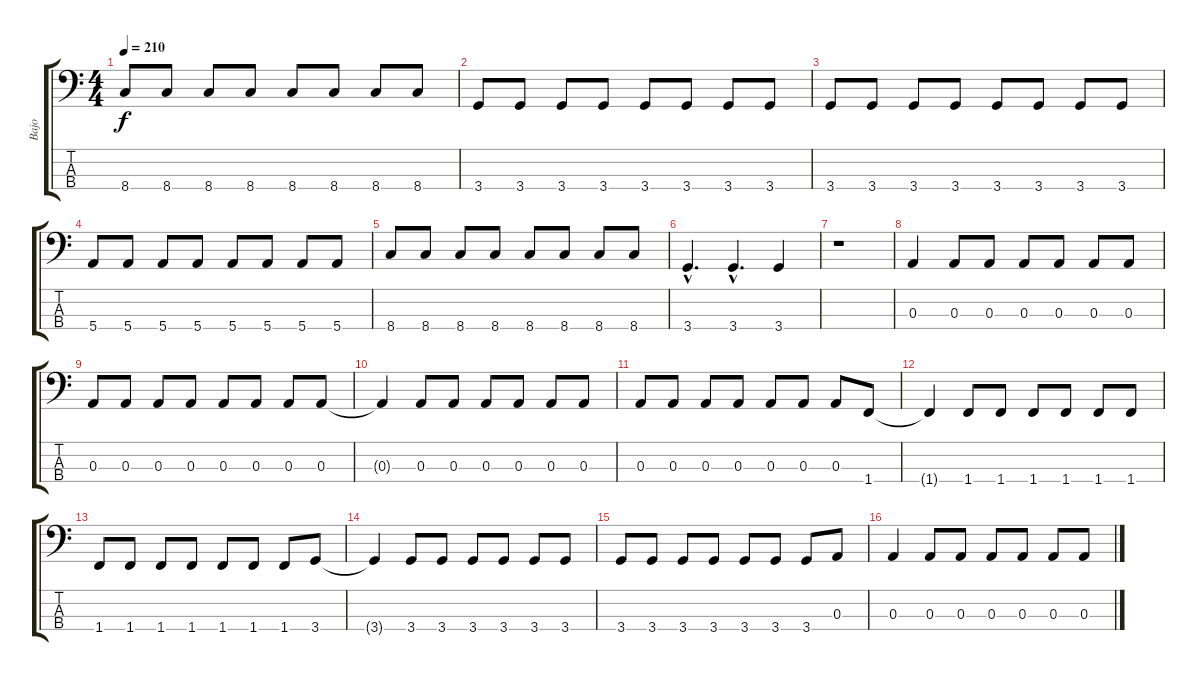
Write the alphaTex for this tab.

\track ("Bajo" "Bajo") {instrument electricbassfinger}
\staff {score tabs}
\tuning (G2 D2 A1 E1) {hide}
\ts (4 4)
\tempo 210
\clef f4
\ks c
8.4.8{dy f} 8.4.8 8.4.8 8.4.8 8.4.8 8.4.8 8.4.8 8.4.8 |
3.4.8 3.4.8 3.4.8 3.4.8 3.4.8 3.4.8 3.4.8 3.4.8 |
3.4.8 3.4.8 3.4.8 3.4.8 3.4.8 3.4.8 3.4.8 3.4.8 |
5.4.8 5.4.8 5.4.8 5.4.8 5.4.8 5.4.8 5.4.8 5.4.8 |
8.4.8 8.4.8 8.4.8 8.4.8 8.4.8 8.4.8 8.4.8 8.4.8 |
3.4{hac}.4{d} 3.4{hac}.4{d} 3.4.4 |
r.1 |
0.3.4 0.3.8 0.3.8 0.3.8 0.3.8 0.3.8 0.3.8 |
0.3.8 0.3.8 0.3.8 0.3.8 0.3.8 0.3.8 0.3.8 0.3.8 |
0.3{t}.4 0.3.8 0.3.8 0.3.8 0.3.8 0.3.8 0.3.8 |
0.3.8 0.3.8 0.3.8 0.3.8 0.3.8 0.3.8 0.3.8 1.4.8 |
1.4{t}.4 1.4.8 1.4.8 1.4.8 1.4.8 1.4.8 1.4.8 |
1.4.8 1.4.8 1.4.8 1.4.8 1.4.8 1.4.8 1.4.8 3.4.8 |
3.4{t}.4 3.4.8 3.4.8 3.4.8 3.4.8 3.4.8 3.4.8 |
3.4.8 3.4.8 3.4.8 3.4.8 3.4.8 3.4.8 3.4.8 0.3.8 |
0.3.4 0.3.8 0.3.8 0.3.8 0.3.8 0.3.8 0.3.8
